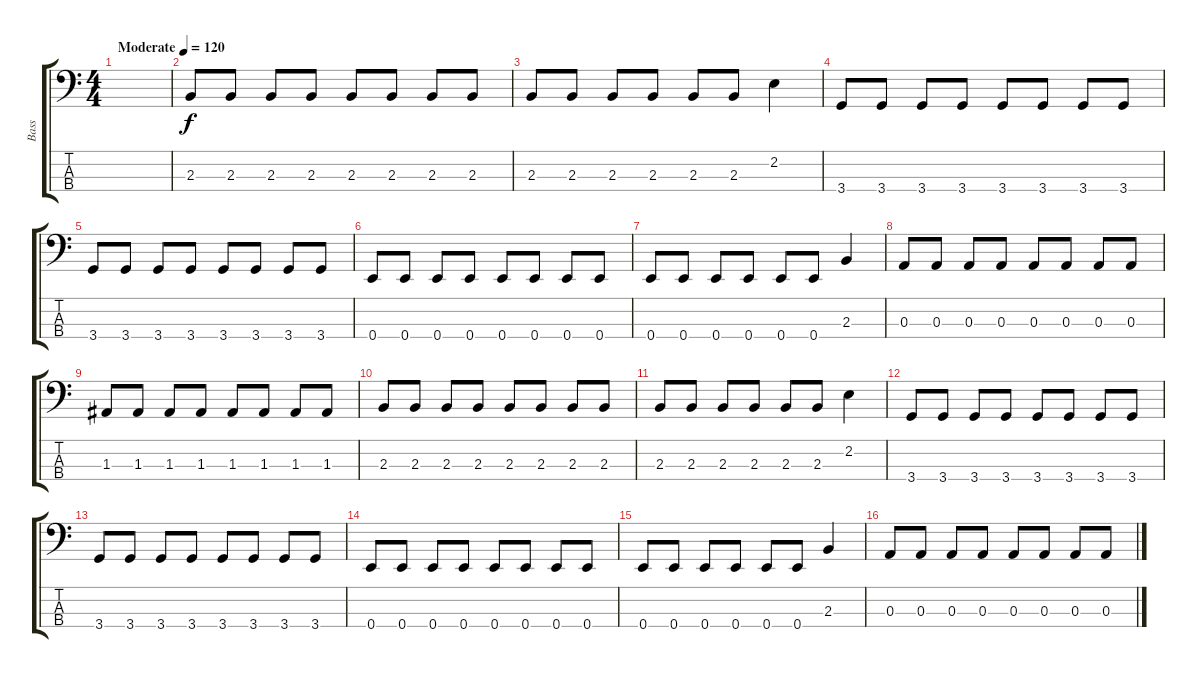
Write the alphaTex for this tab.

\track ("Bass" "Bass") {instrument electricbassfinger}
\staff {score tabs}
\tuning (G2 D2 A1 E1) {hide}
\ts (4 4)
\tempo (120 "Moderate")
\clef f4
\ks c
|
2.3.8 2.3.8 2.3.8 2.3.8 2.3.8 2.3.8 2.3.8 2.3.8 |
2.3.8 2.3.8 2.3.8 2.3.8 2.3.8 2.3.8 2.2.4 |
3.4.8 3.4.8 3.4.8 3.4.8 3.4.8 3.4.8 3.4.8 3.4.8 |
3.4.8 3.4.8 3.4.8 3.4.8 3.4.8 3.4.8 3.4.8 3.4.8 |
0.4.8 0.4.8 0.4.8 0.4.8 0.4.8 0.4.8 0.4.8 0.4.8 |
0.4.8 0.4.8 0.4.8 0.4.8 0.4.8 0.4.8 2.3.4 |
0.3.8 0.3.8 0.3.8 0.3.8 0.3.8 0.3.8 0.3.8 0.3.8 |
1.3.8 1.3.8 1.3.8 1.3.8 1.3.8 1.3.8 1.3.8 1.3.8 |
2.3.8 2.3.8 2.3.8 2.3.8 2.3.8 2.3.8 2.3.8 2.3.8 |
2.3.8 2.3.8 2.3.8 2.3.8 2.3.8 2.3.8 2.2.4 |
3.4.8 3.4.8 3.4.8 3.4.8 3.4.8 3.4.8 3.4.8 3.4.8 |
3.4.8 3.4.8 3.4.8 3.4.8 3.4.8 3.4.8 3.4.8 3.4.8 |
0.4.8 0.4.8 0.4.8 0.4.8 0.4.8 0.4.8 0.4.8 0.4.8 |
0.4.8 0.4.8 0.4.8 0.4.8 0.4.8 0.4.8 2.3.4 |
0.3.8 0.3.8 0.3.8 0.3.8 0.3.8 0.3.8 0.3.8 0.3.8
